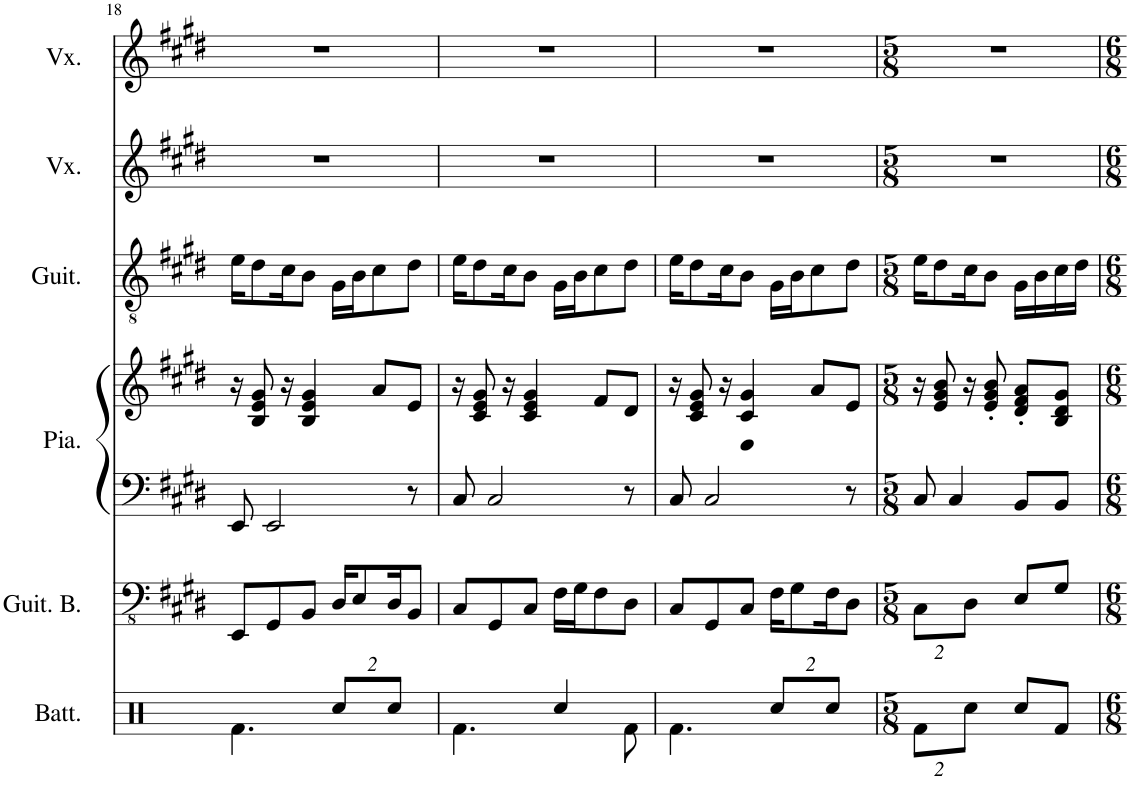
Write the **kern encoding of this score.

**kern	**kern	**kern	**kern	**kern	**kern	**kern
*part6	*part5	*part4	*part4	*part3	*part2	*part1
*staff7	*staff6	*staff5	*staff4	*staff3	*staff2	*staff1
*I"Batterie	*I"Guitare basse	*I"Piano	*	*I"Guitare classique	*I"Voix	*I"Voix
*I'Batt.	*I'Guit. B.	*I'Pia.	*	*I'Guit.	*I'Vx.	*I'Vx.
!!LO:PB:g=z
*clefX	*clefFv4	*clefF4	*clefG2	*clefGv2	*clefG2	*clefG2
*k[]	*k[f#c#g#d#]	*k[f#c#g#d#]	*k[f#c#g#d#]	*k[f#c#g#d#]	*k[f#c#g#d#]	*k[f#c#g#d#]
*M6/8	*M6/8	*M6/8	*M6/8	*M6/8	*M6/8	*M6/8
=18	=18	=18	=18	=18	=18	=18
4.Rf\	8EEE/L	8EE/	16r	16e\KL	2.r	2.r
.	.	.	8B/ 8e/ 8g#/	8d#\	.	.
.	8GGG#/	2EE/	.	.	.	.
.	.	.	16r	16c#\K	.	.
.	8BBB/J	.	4B/ 4e/ 4g#/	8B\J	.	.
*Xbrackettup	*	*	*	*	*	*
16%3Rcc/L	16DD#/KL	.	.	16G#\LL	.	.
.	8EE/	.	.	16B\J	.	.
.	.	.	8a/L	8c#\	.	.
16%3Rcc/J	16DD#/K	.	.	.	.	.
.	8BBB/J	8r	8e/J	8d#\J	.	.
=19	=19	=19	=19	=19	=19	=19
4.Rf\	8CC#/L	8C#/	16r	16e\KL	2.r	2.r
.	.	.	8c#/ 8e/ 8g#/	8d#\	.	.
.	8GGG#/	2C#/	.	.	.	.
.	.	.	16r	16c#\K	.	.
.	8CC#/J	.	4c#/ 4e/ 4g#/	8B\J	.	.
4Rcc/	16FF#\LL	.	.	16G#\LL	.	.
.	16GG#\J	.	.	16B\J	.	.
.	8FF#\	.	8f#/L	8c#\	.	.
8Rf\	8DD#\J	8r	8d#/J	8d#\J	.	.
=20	=20	=20	=20	=20	=20	=20
4.Rf\	8CC#/L	8C#/	16r	16e\KL	2.r	2.r
.	.	.	8c#/ 8e/ 8g#/	8d#\	.	.
.	8GGG#/	2C#/	.	.	.	.
.	.	.	16r	16c#\K	.	.
.	8CC#/J	.	4c#/ 4e/ 4g#/	8B\J	.	.
16%3Rcc/L	16FF#\KL	.	.	16G#\LL	.	.
.	8GG#\	.	.	16B\J	.	.
.	.	.	8a/L	8c#\	.	.
16%3Rcc/J	16FF#\K	.	.	.	.	.
.	8DD#\J	8r	8e/J	8d#\J	.	.
=21	=21	=21	=21	=21	=21	=21
*M5/8	*M5/8	*M5/8	*M5/8	*M5/8	*M5/8	*M5/8
*	*Xbrackettup	*	*	*	*	*
16%3Rf\L	16%3CC#\L	8C#/	16r	16e\KL	8%5r	8%5r
.	.	.	8e/ 8g#/ 8b/	8d#\	.	.
.	.	4C#/	.	.	.	.
16%3Rcc\J	16%3DD#\J	.	16r	16c#\K	.	.
.	.	.	8e/' 8g#/' 8b/'	8B\J	.	.
8Rcc/L	8EE/L	8BB/L	8d#/' 8f#/' 8a/'L	16G#\LL	.	.
.	.	.	.	16B\	.	.
8Rf/J	8GG#/J	8BB/J	8B/ 8d#/ 8g#/J	16c#\	.	.
.	.	.	.	16d#\JJ	.	.
=	=	=	=	=	=	=
*-	*-	*-	*-	*-	*-	*-
